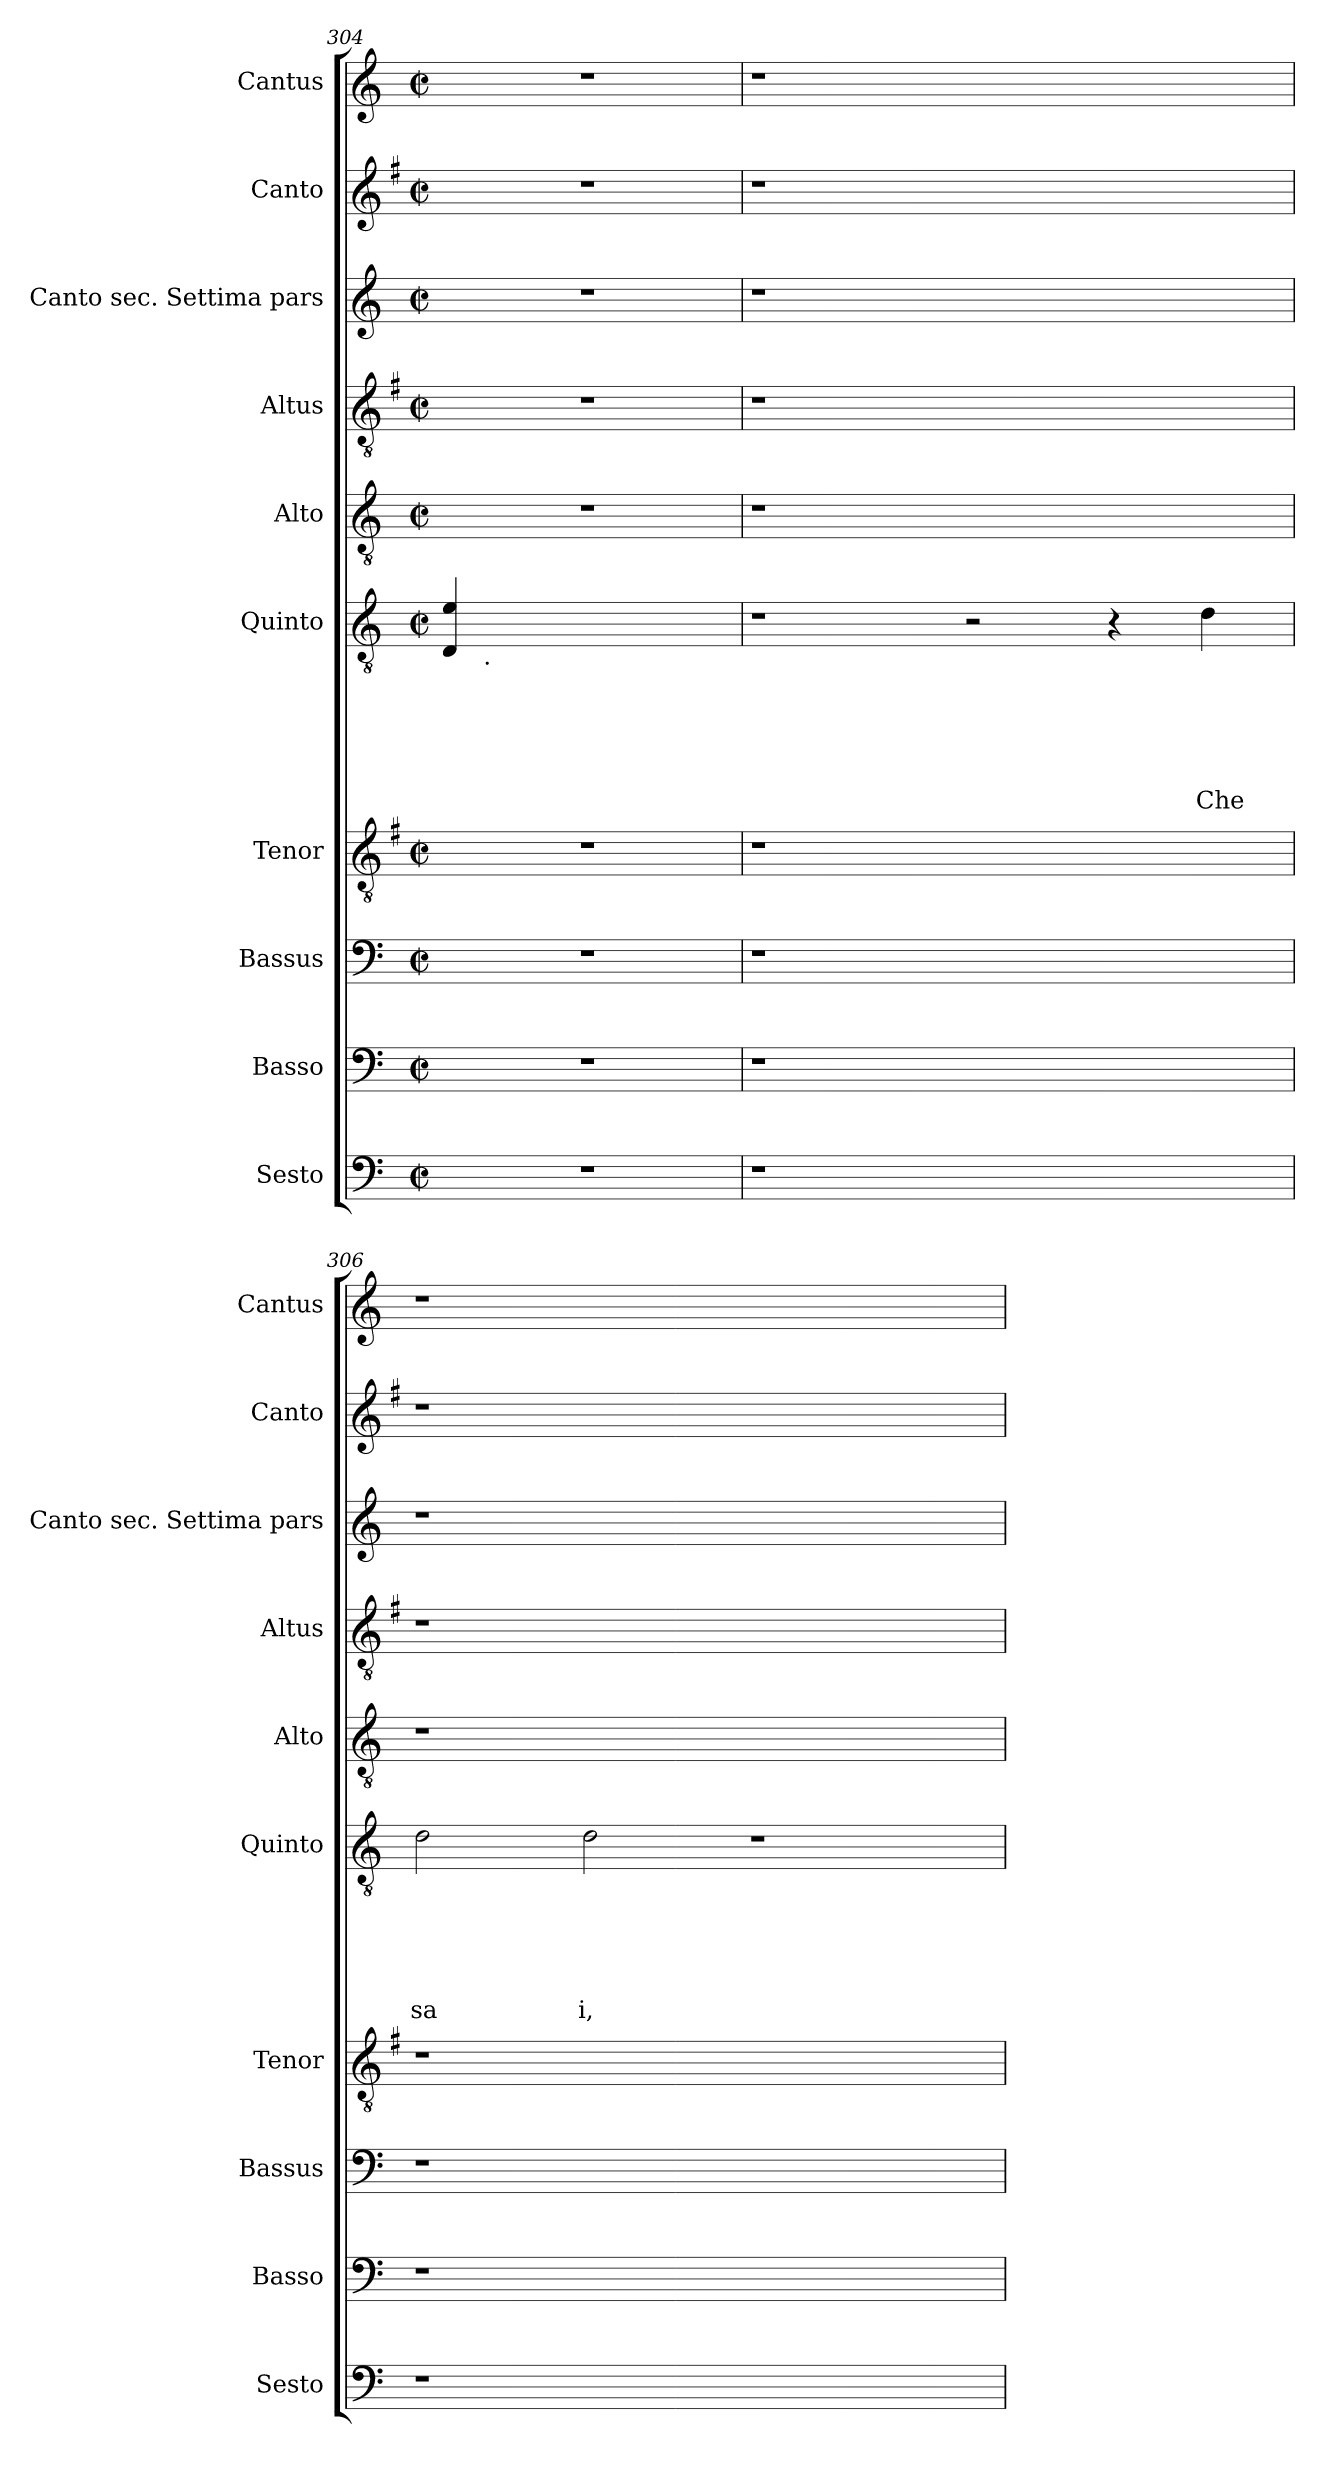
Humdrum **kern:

**kern	**kern	**kern	**kern	**kern	**text	**text	**text	**text	**text	**text	**kern	**kern	**kern	**kern	**kern
*part10	*part9	*part8	*part7	*part6	*part6	*part6	*part6	*part6	*part6	*part6	*part5	*part4	*part3	*part2	*part1
*staff10	*staff9	*staff8	*staff7	*staff6	*staff6	*staff6	*staff6	*staff6	*staff6	*staff6	*staff5	*staff4	*staff3	*staff2	*staff1
*I"Sesto	*I"Basso	*I"Bassus	*I"Tenor	*I"Quinto	*	*	*	*	*	*	*I"Alto	*I"Altus	*I"Canto sec. Settima pars	*I"Canto	*I"Cantus
*I'Sesto	*I'Basso	*I'Bassus	*I'Tenor	*I'Quinto	*	*	*	*	*	*	*I'Alto	*I'Altus	*I'Canto sec. Settima pars	*I'Canto	*I'Cantus
!!LO:LB:g=z
*clefF4	*clefF4	*clefF4	*clefGv2	*clefGv2	*	*	*	*	*	*	*clefGv2	*clefGv2	*clefG2	*clefG2	*clefG2
*k[]	*k[]	*k[]	*k[f#]	*k[]	*	*	*	*	*	*	*k[]	*k[f#]	*k[]	*k[f#]	*k[]
*C:	*C:	*C:	*G:	*C:	*	*	*	*	*	*	*C:	*G:	*C:	*G:	*C:
*M2/2	*M2/2	*M2/2	*M2/2	*M2/2	*	*	*	*	*	*	*M2/2	*M2/2	*M2/2	*M2/2	*M2/2
*met(c|)	*met(c|)	*met(c|)	*met(c|)	*met(c|)	*	*	*	*	*	*	*met(c|)	*met(c|)	*met(c|)	*met(c|)	*met(c|)
=304	=304	=304	=304	=304	=304	=304	=304	=304	=304	=304	=304	=304	=304	=304	=304
!	!	!	!	!LO:TX:a:t=Seconda Parte	!	!	!	!	!	!	!	!	!	!	!
*	*	*	*	*^	*	*	*	*	*	*	*	*	*	*	*
1r	1r	1r	1r	4D/ 4e/	16ryy	.	.	.	.	.	.	1r	1r	1r	1r	1r
!	!	!	!	!	!LO:TX:b:t=.	!	!	!	!	!	!	!	!	!	!	!
.	.	.	.	.	2...ryy	.	.	.	.	.	.	.	.	.	.	.
.	.	.	.	2.ryy	.	.	.	.	.	.	.	.	.	.	.	.
*	*	*	*	*v	*v	*	*	*	*	*	*	*	*	*	*	*
=305	=305	=305	=305	=305	=305	=305	=305	=305	=305	=305	=305	=305	=305	=305	=305
1r	1r	1r	1r	1r	.	.	.	.	.	.	1r	1r	1r	1r	1r
1ryy	1ryy	1ryy	1ryy	2r	.	.	.	.	.	.	1ryy	1ryy	1ryy	1ryy	1ryy
.	.	.	.	4r	.	.	.	.	.	.	.	.	.	.	.
!	!	!	!	!	!	!	!	!	!	!LO:LY:b	!	!	!	!	!
.	.	.	.	4d\	.	.	.	.	.	-Che	.	.	.	.	.
=306	=306	=306	=306	=306	=306	=306	=306	=306	=306	=306	=306	=306	=306	=306	=306
!	!	!	!	!	!	!	!	!	!	!LO:LY:b	!	!	!	!	!
1r	1r	1r	1r	2d\	.	.	.	.	.	sa	1r	1r	1r	1r	1r
!	!	!	!	!	!	!	!	!	!	!LO:LY:b	!	!	!	!	!
.	.	.	.	2d\	.	.	.	.	.	i,	.	.	.	.	.
1ryy	1ryy	1ryy	1ryy	1r	.	.	.	.	.	.	1ryy	1ryy	1ryy	1ryy	1ryy
=	=	=	=	=	=	=	=	=	=	=	=	=	=	=	=
*-	*-	*-	*-	*-	*-	*-	*-	*-	*-	*-	*-	*-	*-	*-	*-
